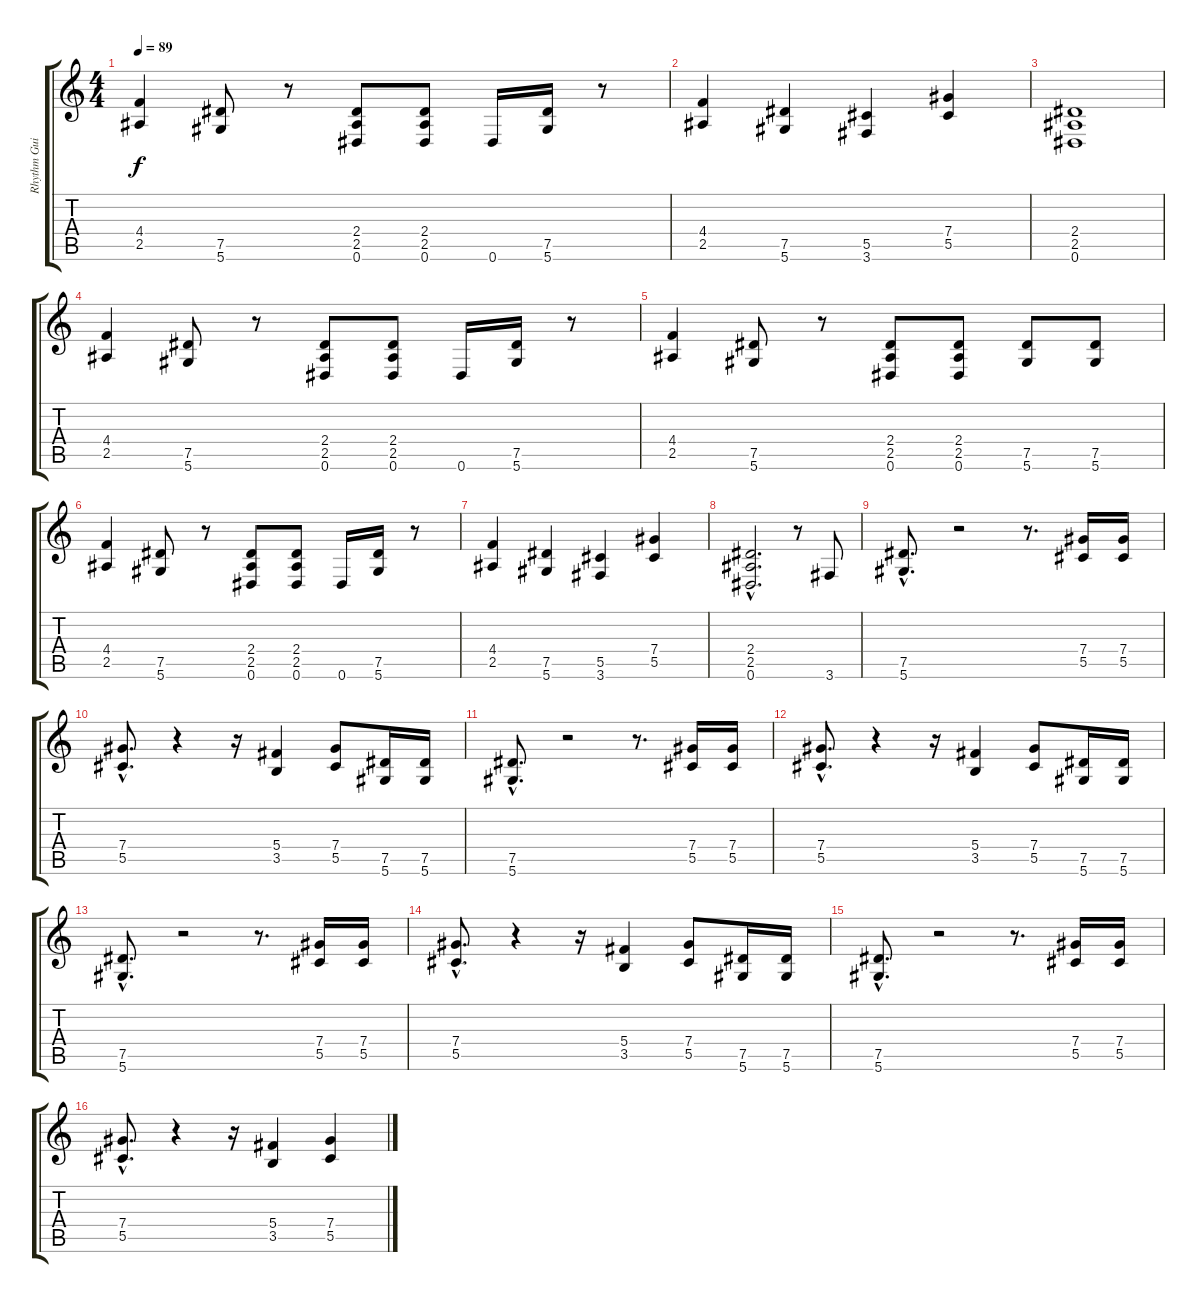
\track ("Rhythm Guitar" "Rhythm Gui") {instrument distortionguitar}
\staff {score tabs}
\tuning (Eb4 Bb3 Gb3 Db3 Ab2 Eb2) {hide}
\ts (4 4)
\tempo 89
\clef g2
\ks c
(4.4 2.5).4{dy f} (7.5 5.6).8 r.8 (2.4 2.5 0.6).8 (2.4 2.5 0.6).8 0.6.16 (7.5 5.6).16 r.8 |
(4.4 2.5).4 (7.5 5.6).4 (5.5 3.6).4 (7.4 5.5).4 |
(2.4 2.5 0.6).1 |
(4.4 2.5).4 (7.5 5.6).8 r.8 (2.4 2.5 0.6).8 (2.4 2.5 0.6).8 0.6.16 (7.5 5.6).16 r.8 |
(4.4 2.5).4 (7.5 5.6).8 r.8 (2.4 2.5 0.6).8 (2.4 2.5 0.6).8 (7.5 5.6).8 (7.5 5.6).8 |
(4.4 2.5).4 (7.5 5.6).8 r.8 (2.4 2.5 0.6).8 (2.4 2.5 0.6).8 0.6.16 (7.5 5.6).16 r.8 |
(4.4 2.5).4 (7.5 5.6).4 (5.5 3.6).4 (7.4 5.5).4 |
(2.4{hac} 2.5{hac} 0.6{hac}).2{d} r.8 3.6.8 |
(7.5{hac} 5.6{hac}).8{d} r.2 r.8{d} (7.4 5.5).16 (7.4 5.5).16 |
(7.4{hac} 5.5{hac}).8{d} r.4 r.16 (5.4 3.5).4 (7.4 5.5).8 (7.5 5.6).16 (7.5 5.6).16 |
(7.5{hac} 5.6{hac}).8{d} r.2 r.8{d} (7.4 5.5).16 (7.4 5.5).16 |
(7.4{hac} 5.5{hac}).8{d} r.4 r.16 (5.4 3.5).4 (7.4 5.5).8 (7.5 5.6).16 (7.5 5.6).16 |
(7.5{hac} 5.6{hac}).8{d} r.2 r.8{d} (7.4 5.5).16 (7.4 5.5).16 |
(7.4{hac} 5.5{hac}).8{d} r.4 r.16 (5.4 3.5).4 (7.4 5.5).8 (7.5 5.6).16 (7.5 5.6).16 |
(7.5{hac} 5.6{hac}).8{d} r.2 r.8{d} (7.4 5.5).16 (7.4 5.5).16 |
(7.4{hac} 5.5{hac}).8{d} r.4 r.16 (5.4 3.5).4 (7.4 5.5).4
